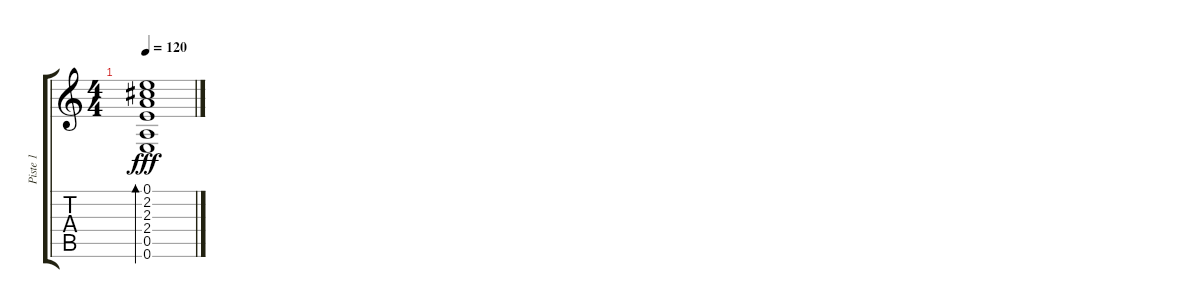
\track ("Piste 1" "Piste 1") {instrument acousticguitarnylon}
\staff {score tabs}
\tuning (E4 B3 G3 D3 A2 E2) {hide}
\ts (4 4)
\tempo 120
\clef g2
\ks c
(0.1 2.2 2.3 2.4 0.5 0.6).1{bd 480 dy fff}
